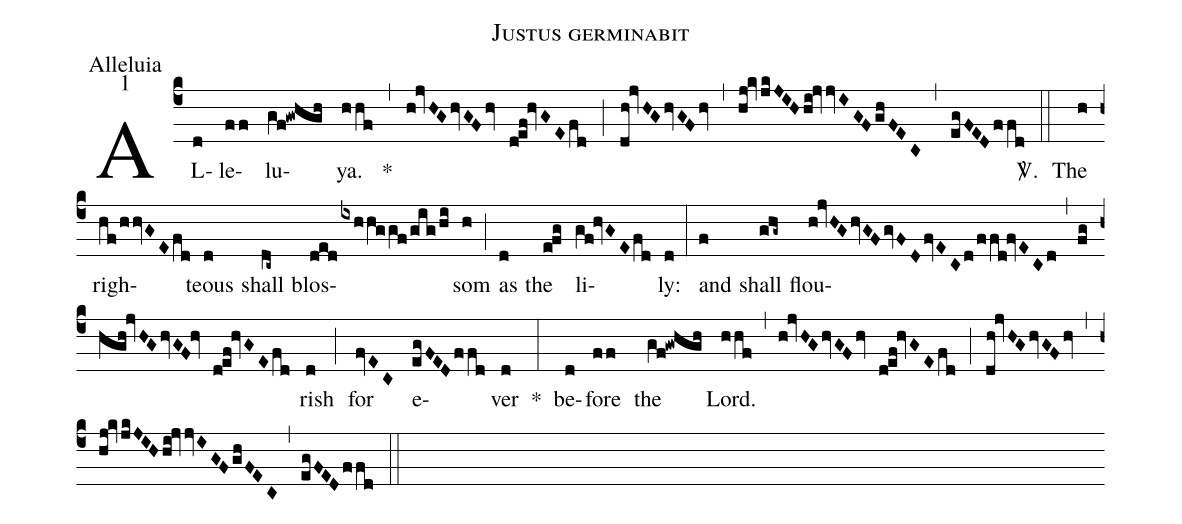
name:Justus germinabit;
office-part:Alleluia;
mode:1;
%%
(c4) AL(d)le(ff)lu(gf!gwhgh)ya.(hhf) *(,) (h!jvHG/hvGF/hv d!ef!hvGE/fd) (;) (dh!jvHG/hvGFhv) (,) (hj!kv/jkJIH/hi!jvvIGF/ghFEC) (,) (egFED/ffd) <sp>V/</sp>.(::) The(h) righ(hf/hhvGE/fd)teous(d) shall(dc~) blos(ded/ixhhggf/gig/hi)som(h) (;) as(d) the(e!fg) li(gf!hvGE/fd)ly:(d) (:) and(f) shall(ghg~) flou(h!jvHG/hvGF/gvFD/fvECd/ffd!fvECd,fg/hgh!jvHG/hvGF!hv d!ef!hvGE/fd)rish(d) (;) for(fvEC) e(egFED/ffd)ver(d) *(:) be(d)fore(ff) the(gf!gwhgh) Lord.(hhf) (,) (h!jvHG/hvGFhv d!ef!hvGE/fd) (;) (dh!jvHG/hvGFhv) (,) (hj!kv/jkJIH/hi!jvvIGF/ghFEC) (,) (egFED/ffd) (::)
